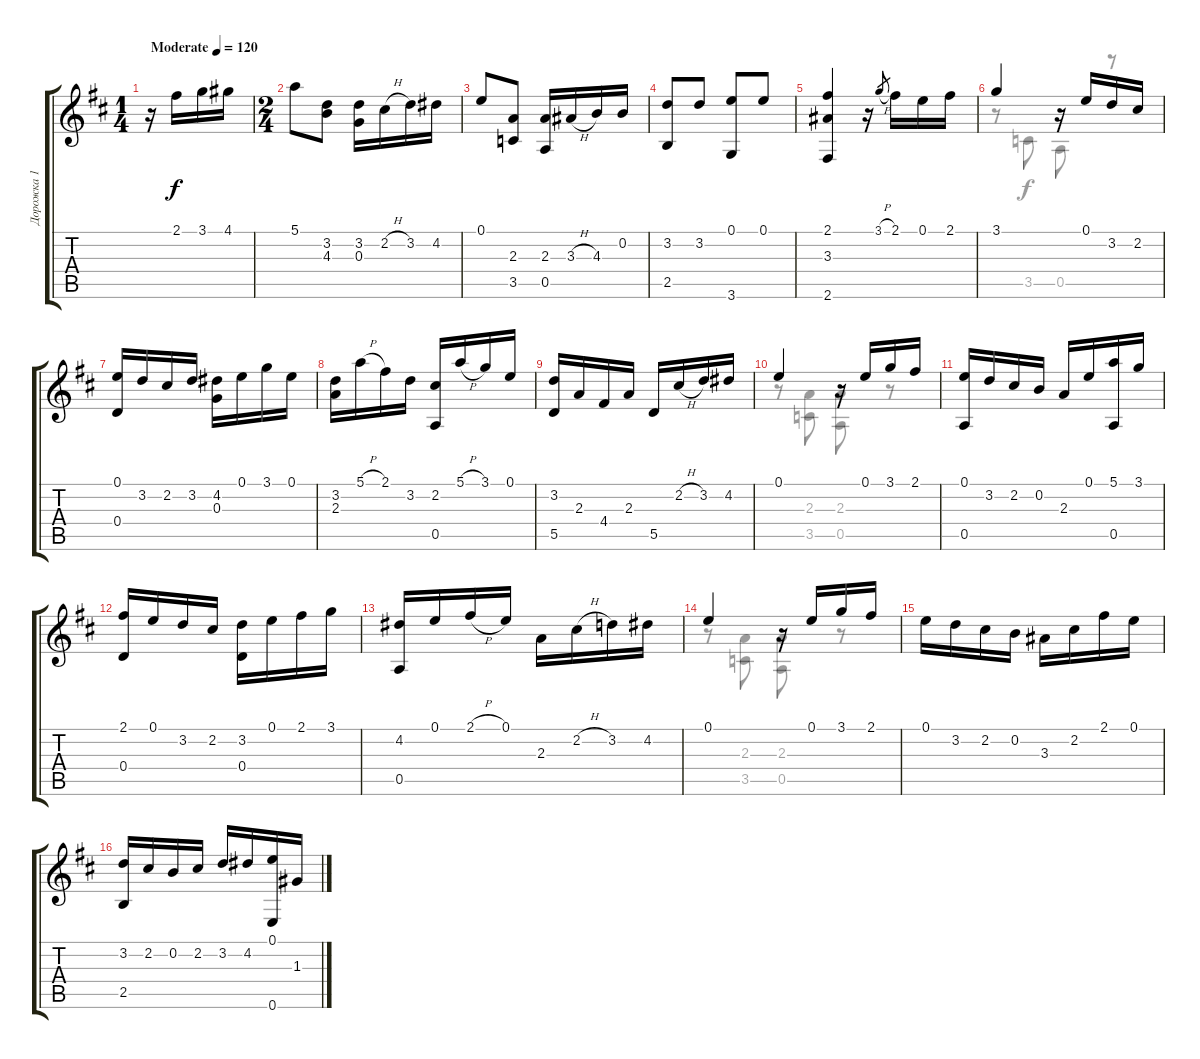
\track ("Дорожка 1" "Дорожка 1") {instrument acousticguitarnylon}
\staff {score tabs}
\tuning (E4 B3 G3 D3 A2 E2) {hide}
\voice
\ts (1 4)
\tempo (120 "Moderate")
\clef g2
\ks d
r.16{dy f instrument acousticguitarnylon} 2.1.16 3.1.16 4.1.16 |
\ts (2 4)
5.1.8 (3.2 4.3).8 (3.2 0.3).16 2.2{h}.16 3.2.16 4.2.16 |
0.1.8 (2.3 3.5).8 (2.3 0.5).16 3.3{h}.16 4.3.16 0.2.16 |
(3.2 2.5).8 3.2.8 (0.1 3.6).8 0.1.8 |
(2.1 3.3 2.6).4 r.16 3.1{h}.8{gr} 2.1.16 0.1.16 2.1.16 |
3.1.4 r.16 0.1.16 3.2.16 2.2.16 |
(0.1 0.4).16 3.2.16 2.2.16 3.2.16 (4.2 0.3).16 0.1.16 3.1.16 0.1.16 |
(3.2 2.3).16 5.1{h}.16 2.1.16 3.2.16 (2.2 0.5).16 5.1{h}.16 3.1.16 0.1.16 |
(3.2 5.5).16 2.3.16 4.4.16 2.3.16 5.5.16 2.2{h}.16 3.2.16 4.2.16 |
0.1.4 r.16 0.1.16 3.1.16 2.1.16 |
(0.1 0.5).16 3.2.16 2.2.16 0.2.16 2.3.16 0.1.16 (5.1 0.5).16 3.1.16 |
(2.1 0.4).16 0.1.16 3.2.16 2.2.16 (3.2 0.4).16 0.1.16 2.1.16 3.1.16 |
(4.2 0.5).16 0.1.16 2.1{h}.16 0.1.16 2.3.16 2.2{h}.16 3.2.16 4.2.16 |
0.1.4 r.16 0.1.16 3.1.16 2.1.16 |
0.1.16 3.2.16 2.2.16 0.2.16 3.3.16 2.2.16 2.1.16 0.1.16 |
(3.2 2.5).16 2.2.16 0.2.16 2.2.16 3.2.16 4.2.16 (0.1 0.6).16 1.3.16
\voice
\clef g2
\ottava regular
\simile none
\ks d
|
|
|
|
|
r.8 3.5.8 0.5.8 r.8 |
|
|
|
r.8 (2.3 3.5).8 (2.3 0.5).8 r.8 |
|
|
|
r.8 (2.3 3.5).8 (2.3 0.5).8 r.8 |
|
